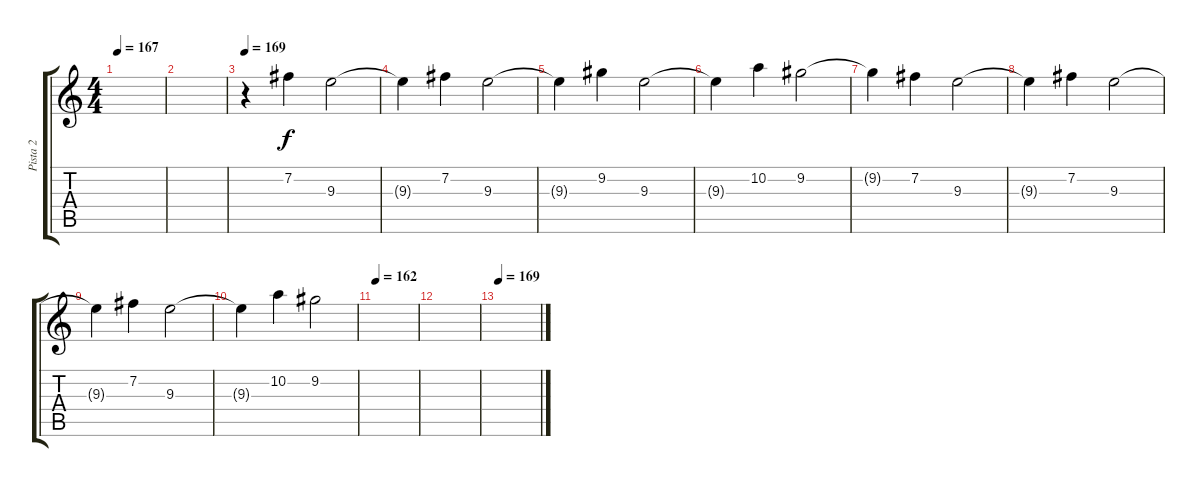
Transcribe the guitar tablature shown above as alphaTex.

\track ("Pista 2" "Pista 2") {instrument overdrivenguitar}
\staff {score tabs}
\tuning (E4 B3 G3 D3 A2 E2) {hide}
\ts (4 4)
\tempo 167
\clef g2
\ks c
|
|
\tempo 169
r.4 7.2.4 9.3.2 |
9.3{t}.4 7.2.4 9.3.2 |
9.3{t}.4 9.2.4 9.3.2 |
9.3{t}.4 10.2.4 9.2.2 |
9.2{t}.4 7.2.4 9.3.2 |
9.3{t}.4 7.2.4 9.3.2 |
9.3{t}.4 7.2.4 9.3.2 |
9.3{t}.4 10.2.4 9.2.2 |
\tempo 162
|
|
\tempo 169
